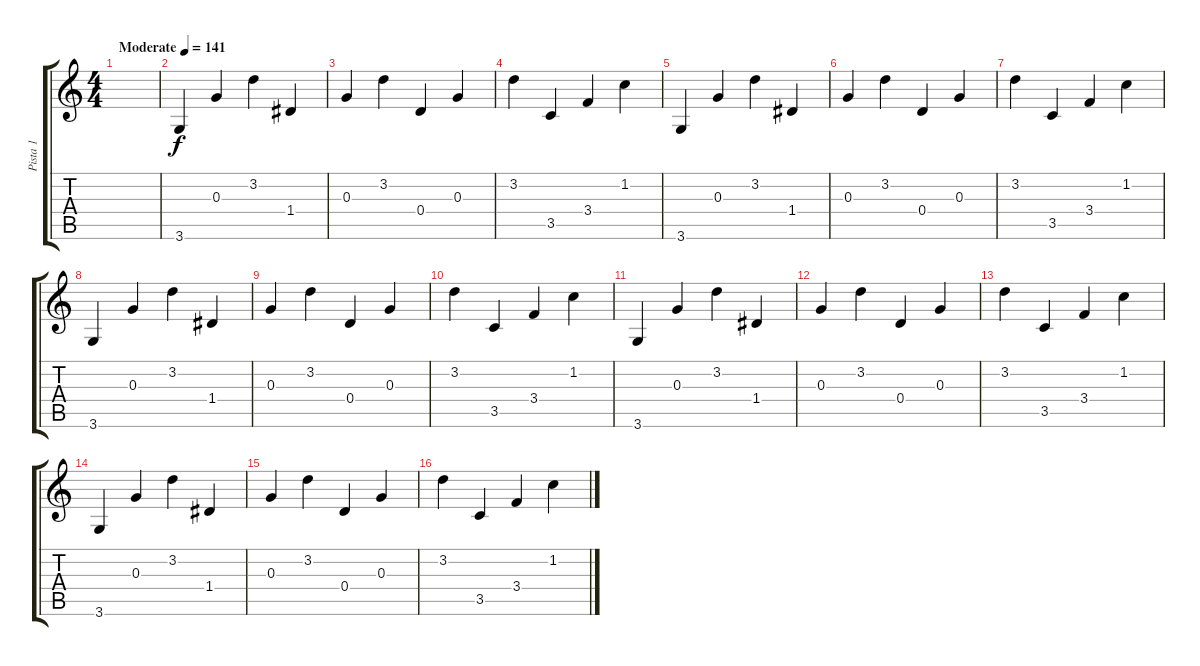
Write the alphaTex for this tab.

\track ("Pista 1" "Pista 1") {instrument acousticguitarnylon}
\staff {score tabs}
\tuning (E4 B3 G3 D3 A2 E2) {hide}
\ts (4 4)
\tempo (141 "Moderate")
\clef g2
\ks c
|
3.6.4 0.3.4 3.2.4 1.4.4 |
0.3.4 3.2.4 0.4.4 0.3.4 |
3.2.4 3.5.4 3.4.4 1.2.4 |
3.6.4 0.3.4 3.2.4 1.4.4 |
0.3.4 3.2.4 0.4.4 0.3.4 |
3.2.4 3.5.4 3.4.4 1.2.4 |
3.6.4 0.3.4 3.2.4 1.4.4 |
0.3.4 3.2.4 0.4.4 0.3.4 |
3.2.4 3.5.4 3.4.4 1.2.4 |
3.6.4 0.3.4 3.2.4 1.4.4 |
0.3.4 3.2.4 0.4.4 0.3.4 |
3.2.4 3.5.4 3.4.4 1.2.4 |
3.6.4 0.3.4 3.2.4 1.4.4 |
0.3.4 3.2.4 0.4.4 0.3.4 |
3.2.4 3.5.4 3.4.4 1.2.4
